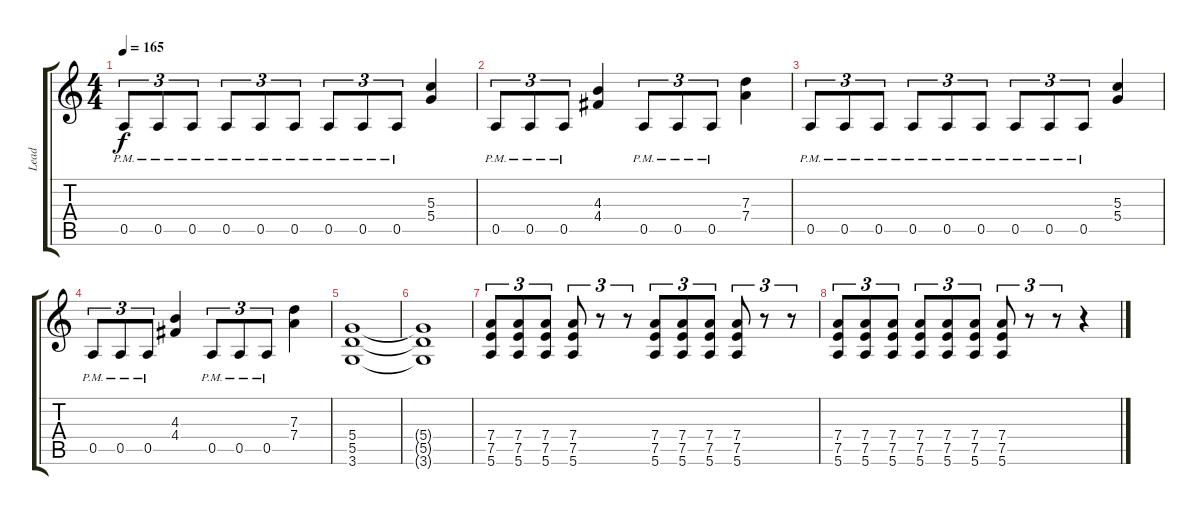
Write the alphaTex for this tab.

\track ("Lead" "Lead") {instrument distortionguitar}
\staff {score tabs}
\tuning (E4 B3 G3 D3 A2 E2) {hide}
\ts (4 4)
\tempo 165
\clef g2
\ks c
0.5{pm}.8{tu (3 2) dy f} 0.5{pm}.8{tu (3 2)} 0.5{pm}.8{tu (3 2)} 0.5{pm}.8{tu (3 2)} 0.5{pm}.8{tu (3 2)} 0.5{pm}.8{tu (3 2)} 0.5{pm}.8{tu (3 2)} 0.5{pm}.8{tu (3 2)} 0.5{pm}.8{tu (3 2)} (5.3 5.4).4 |
0.5{pm}.8{tu (3 2)} 0.5{pm}.8{tu (3 2)} 0.5{pm}.8{tu (3 2)} (4.3 4.4).4 0.5{pm}.8{tu (3 2)} 0.5{pm}.8{tu (3 2)} 0.5{pm}.8{tu (3 2)} (7.3 7.4).4 |
0.5{pm}.8{tu (3 2)} 0.5{pm}.8{tu (3 2)} 0.5{pm}.8{tu (3 2)} 0.5{pm}.8{tu (3 2)} 0.5{pm}.8{tu (3 2)} 0.5{pm}.8{tu (3 2)} 0.5{pm}.8{tu (3 2)} 0.5{pm}.8{tu (3 2)} 0.5{pm}.8{tu (3 2)} (5.3 5.4).4 |
0.5{pm}.8{tu (3 2)} 0.5{pm}.8{tu (3 2)} 0.5{pm}.8{tu (3 2)} (4.3 4.4).4 0.5{pm}.8{tu (3 2)} 0.5{pm}.8{tu (3 2)} 0.5{pm}.8{tu (3 2)} (7.3 7.4).4 |
(5.4 5.5 3.6).1 |
(5.4{t} 5.5{t} 3.6{t}).1 |
(7.4 7.5 5.6).8{tu (3 2)} (7.4 7.5 5.6).8{tu (3 2)} (7.4 7.5 5.6).8{tu (3 2)} (7.4 7.5 5.6).8{tu (3 2)} r.8{tu (3 2)} r.8{tu (3 2)} (7.4 7.5 5.6).8{tu (3 2)} (7.4 7.5 5.6).8{tu (3 2)} (7.4 7.5 5.6).8{tu (3 2)} (7.4 7.5 5.6).8{tu (3 2)} r.8{tu (3 2)} r.8{tu (3 2)} |
(7.4 7.5 5.6).8{tu (3 2)} (7.4 7.5 5.6).8{tu (3 2)} (7.4 7.5 5.6).8{tu (3 2)} (7.4 7.5 5.6).8{tu (3 2)} (7.4 7.5 5.6).8{tu (3 2)} (7.4 7.5 5.6).8{tu (3 2)} (7.4 7.5 5.6).8{tu (3 2)} r.8{tu (3 2)} r.8{tu (3 2)} r.4
